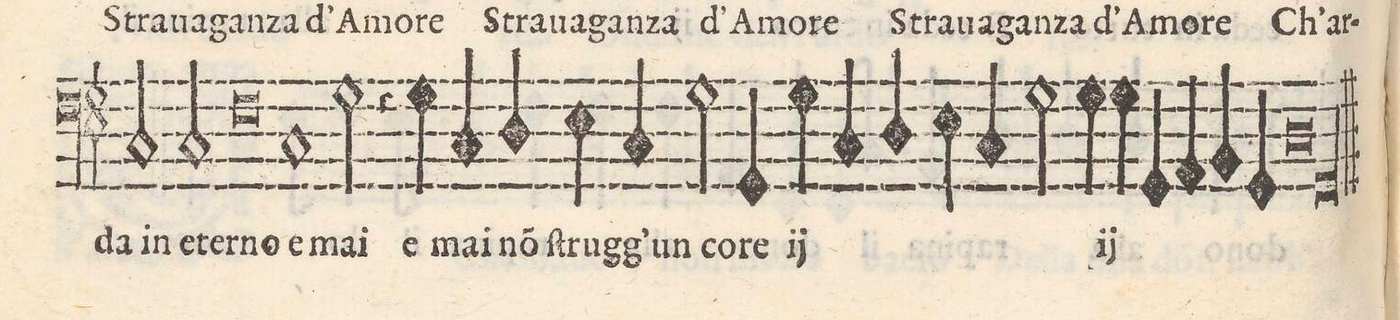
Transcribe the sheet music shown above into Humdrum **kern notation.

**kern	**text
*I"BASSO	*
*clefF4	*
*k[]	*
*met(C)	*
*M2/1	*
2C/	-da in
2C/	e-
0F	-ter-
=52-	=52-
1C	-no e
=53-	=53-
2G\	mai
4r	.
4G\	e
4C/	mai
4D/	nõ(n)
4E\	ſtrug-
4C/	-g` un
=54-	=54-
2G\	co-
4GG/	-re
*	*ij
4G\	e
4C/	mai
4D/	non
4E\	ſtrug-
4C/	-g` un
=55-	=55-
2G\	co-
4G\	-re
4G\	e
4GG/	mai
4AA/	non
4BB/	ſtrug-
4GG/	-g`un
=56-	=56-
0D	co-
=57-	=57-
00GG	-re
*	*Xij
==	==
*-	*-
